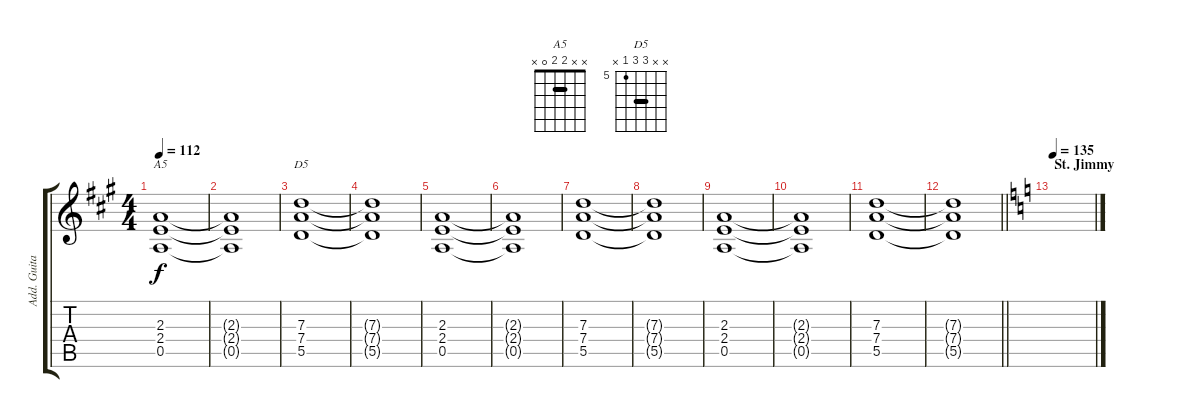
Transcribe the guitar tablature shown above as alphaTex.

\track ("Add. Guitar 2" "Add. Guita") {instrument distortionguitar}
\staff {score tabs}
\tuning (E4 B3 G3 D3 A2 E2) {hide}
\chord ("A5" x x 2 2 0 x) {barre 2}
\chord ("D5" x x 7 7 5 x) {firstfret 5 barre 7}
\ts (4 4)
\tempo 112
\clef g2
\ks a
(2.3 2.4 0.5).1{ch "A5" dy f} |
(2.3{t} 2.4{t} 0.5{t}).1 |
(7.3 7.4 5.5).1{ch "D5"} |
(7.3{t} 7.4{t} 5.5{t}).1 |
(2.3 2.4 0.5).1 |
(2.3{t} 2.4{t} 0.5{t}).1 |
(7.3 7.4 5.5).1 |
(7.3{t} 7.4{t} 5.5{t}).1 |
(2.3 2.4 0.5).1 |
(2.3{t} 2.4{t} 0.5{t}).1 |
(7.3 7.4 5.5).1 |
\barLineRight lightlight
(7.3{t} 7.4{t} 5.5{t}).1 |
\section ("" "St. Jimmy")
\tempo 135
\ks c
